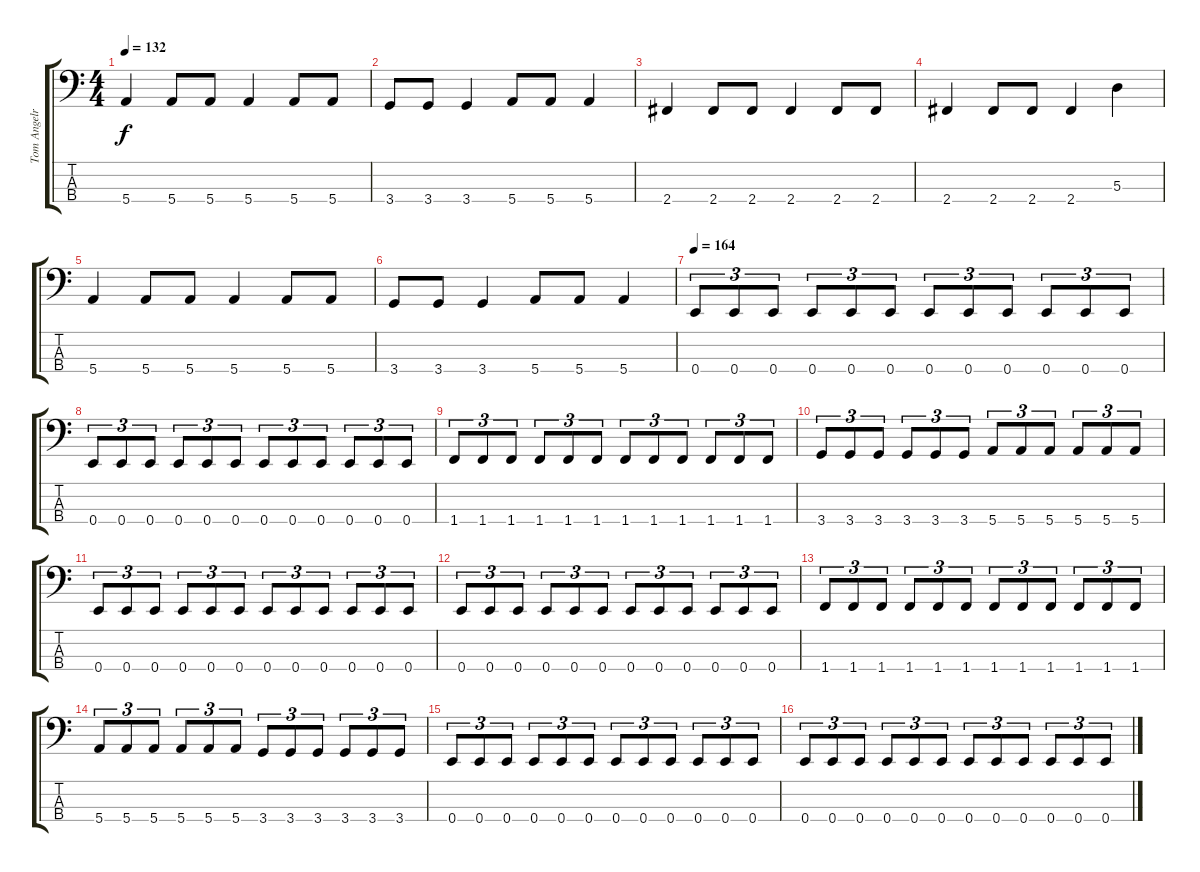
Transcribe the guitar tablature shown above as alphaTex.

\track ("Tom Angelripper" "Tom Angelr") {instrument electricbasspick}
\staff {score tabs}
\tuning (G2 D2 A1 E1) {hide}
\ts (4 4)
\tempo 132
\clef f4
\ks c
5.4.4{dy f} 5.4.8 5.4.8 5.4.4 5.4.8 5.4.8 |
3.4.8 3.4.8 3.4.4 5.4.8 5.4.8 5.4.4 |
2.4.4 2.4.8 2.4.8 2.4.4 2.4.8 2.4.8 |
2.4.4 2.4.8 2.4.8 2.4.4 5.3.4 |
5.4.4 5.4.8 5.4.8 5.4.4 5.4.8 5.4.8 |
3.4.8 3.4.8 3.4.4 5.4.8 5.4.8 5.4.4 |
\tempo 164
0.4.8{tu (3 2)} 0.4.8{tu (3 2)} 0.4.8{tu (3 2)} 0.4.8{tu (3 2)} 0.4.8{tu (3 2)} 0.4.8{tu (3 2)} 0.4.8{tu (3 2)} 0.4.8{tu (3 2)} 0.4.8{tu (3 2)} 0.4.8{tu (3 2)} 0.4.8{tu (3 2)} 0.4.8{tu (3 2)} |
0.4.8{tu (3 2)} 0.4.8{tu (3 2)} 0.4.8{tu (3 2)} 0.4.8{tu (3 2)} 0.4.8{tu (3 2)} 0.4.8{tu (3 2)} 0.4.8{tu (3 2)} 0.4.8{tu (3 2)} 0.4.8{tu (3 2)} 0.4.8{tu (3 2)} 0.4.8{tu (3 2)} 0.4.8{tu (3 2)} |
1.4.8{tu (3 2)} 1.4.8{tu (3 2)} 1.4.8{tu (3 2)} 1.4.8{tu (3 2)} 1.4.8{tu (3 2)} 1.4.8{tu (3 2)} 1.4.8{tu (3 2)} 1.4.8{tu (3 2)} 1.4.8{tu (3 2)} 1.4.8{tu (3 2)} 1.4.8{tu (3 2)} 1.4.8{tu (3 2)} |
3.4.8{tu (3 2)} 3.4.8{tu (3 2)} 3.4.8{tu (3 2)} 3.4.8{tu (3 2)} 3.4.8{tu (3 2)} 3.4.8{tu (3 2)} 5.4.8{tu (3 2)} 5.4.8{tu (3 2)} 5.4.8{tu (3 2)} 5.4.8{tu (3 2)} 5.4.8{tu (3 2)} 5.4.8{tu (3 2)} |
0.4.8{tu (3 2)} 0.4.8{tu (3 2)} 0.4.8{tu (3 2)} 0.4.8{tu (3 2)} 0.4.8{tu (3 2)} 0.4.8{tu (3 2)} 0.4.8{tu (3 2)} 0.4.8{tu (3 2)} 0.4.8{tu (3 2)} 0.4.8{tu (3 2)} 0.4.8{tu (3 2)} 0.4.8{tu (3 2)} |
0.4.8{tu (3 2)} 0.4.8{tu (3 2)} 0.4.8{tu (3 2)} 0.4.8{tu (3 2)} 0.4.8{tu (3 2)} 0.4.8{tu (3 2)} 0.4.8{tu (3 2)} 0.4.8{tu (3 2)} 0.4.8{tu (3 2)} 0.4.8{tu (3 2)} 0.4.8{tu (3 2)} 0.4.8{tu (3 2)} |
1.4.8{tu (3 2)} 1.4.8{tu (3 2)} 1.4.8{tu (3 2)} 1.4.8{tu (3 2)} 1.4.8{tu (3 2)} 1.4.8{tu (3 2)} 1.4.8{tu (3 2)} 1.4.8{tu (3 2)} 1.4.8{tu (3 2)} 1.4.8{tu (3 2)} 1.4.8{tu (3 2)} 1.4.8{tu (3 2)} |
5.4.8{tu (3 2)} 5.4.8{tu (3 2)} 5.4.8{tu (3 2)} 5.4.8{tu (3 2)} 5.4.8{tu (3 2)} 5.4.8{tu (3 2)} 3.4.8{tu (3 2)} 3.4.8{tu (3 2)} 3.4.8{tu (3 2)} 3.4.8{tu (3 2)} 3.4.8{tu (3 2)} 3.4.8{tu (3 2)} |
0.4.8{tu (3 2)} 0.4.8{tu (3 2)} 0.4.8{tu (3 2)} 0.4.8{tu (3 2)} 0.4.8{tu (3 2)} 0.4.8{tu (3 2)} 0.4.8{tu (3 2)} 0.4.8{tu (3 2)} 0.4.8{tu (3 2)} 0.4.8{tu (3 2)} 0.4.8{tu (3 2)} 0.4.8{tu (3 2)} |
0.4.8{tu (3 2)} 0.4.8{tu (3 2)} 0.4.8{tu (3 2)} 0.4.8{tu (3 2)} 0.4.8{tu (3 2)} 0.4.8{tu (3 2)} 0.4.8{tu (3 2)} 0.4.8{tu (3 2)} 0.4.8{tu (3 2)} 0.4.8{tu (3 2)} 0.4.8{tu (3 2)} 0.4.8{tu (3 2)}
